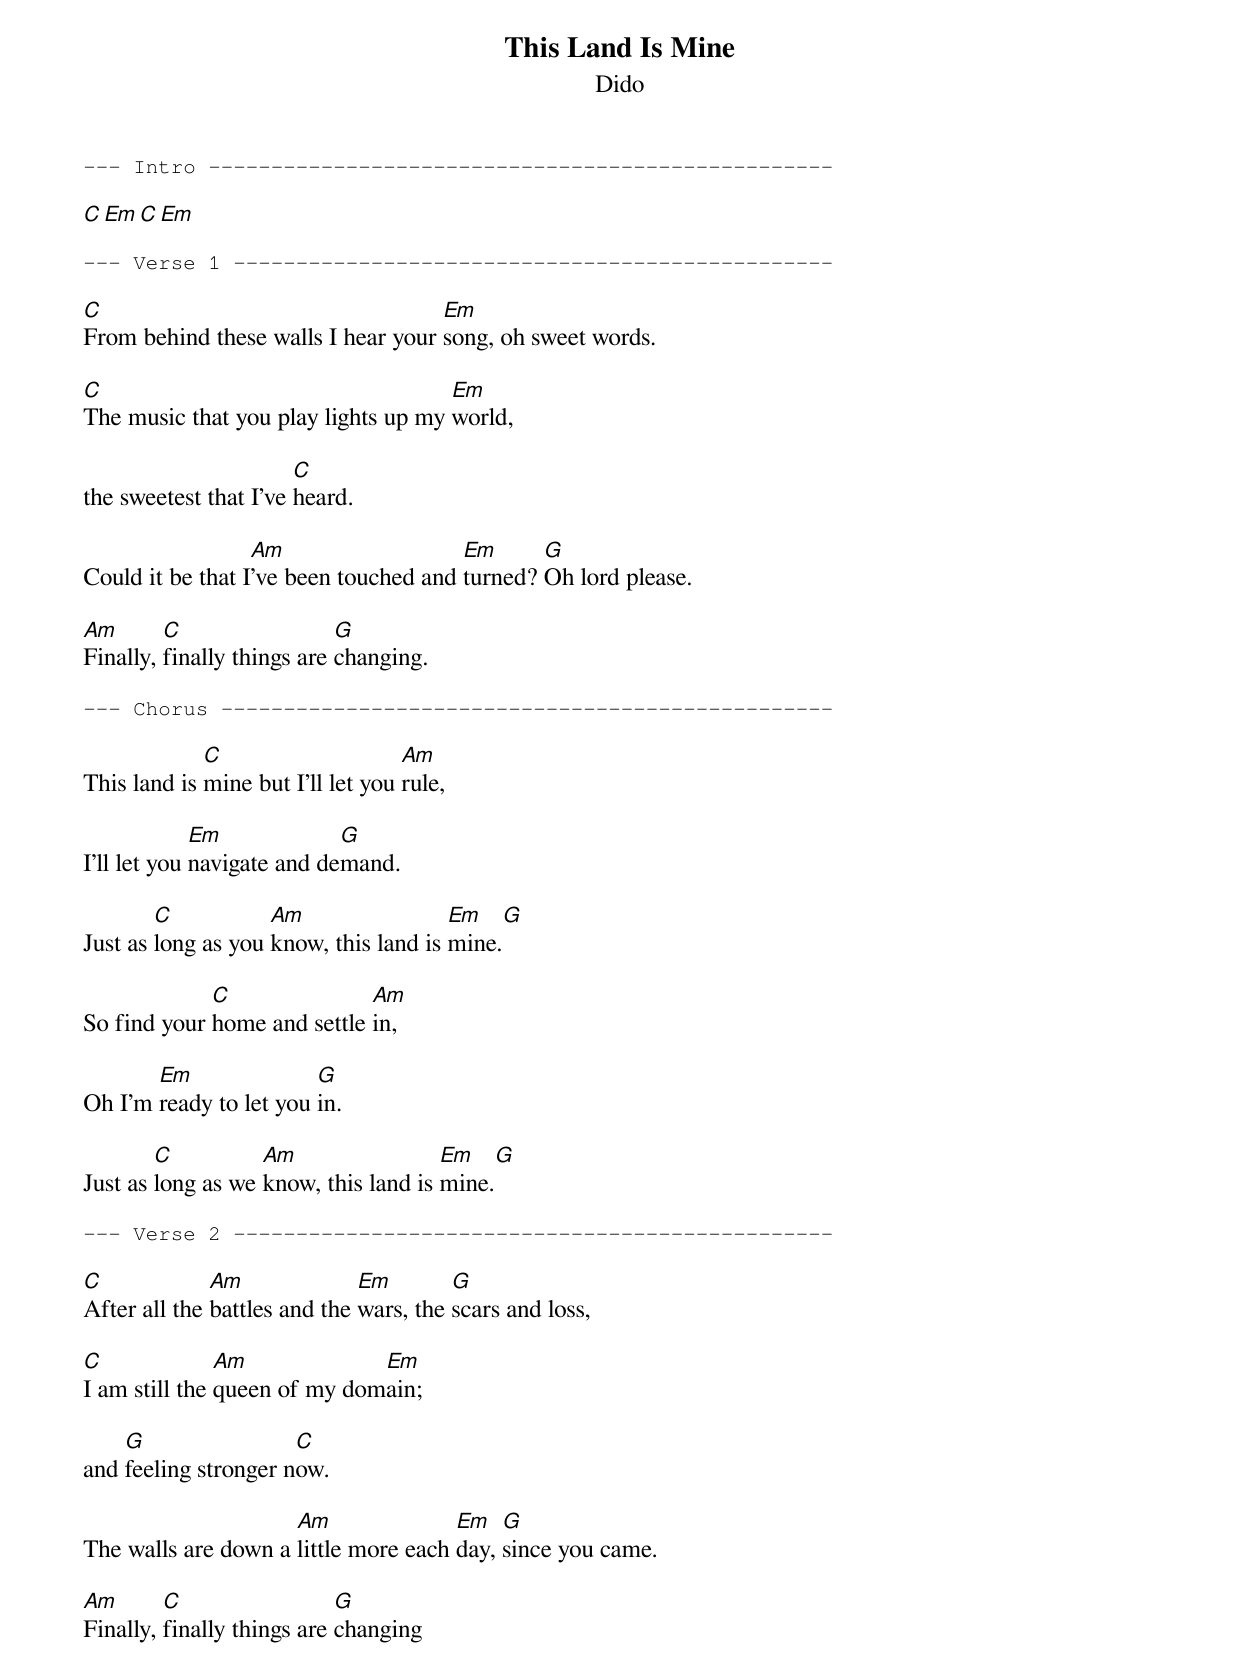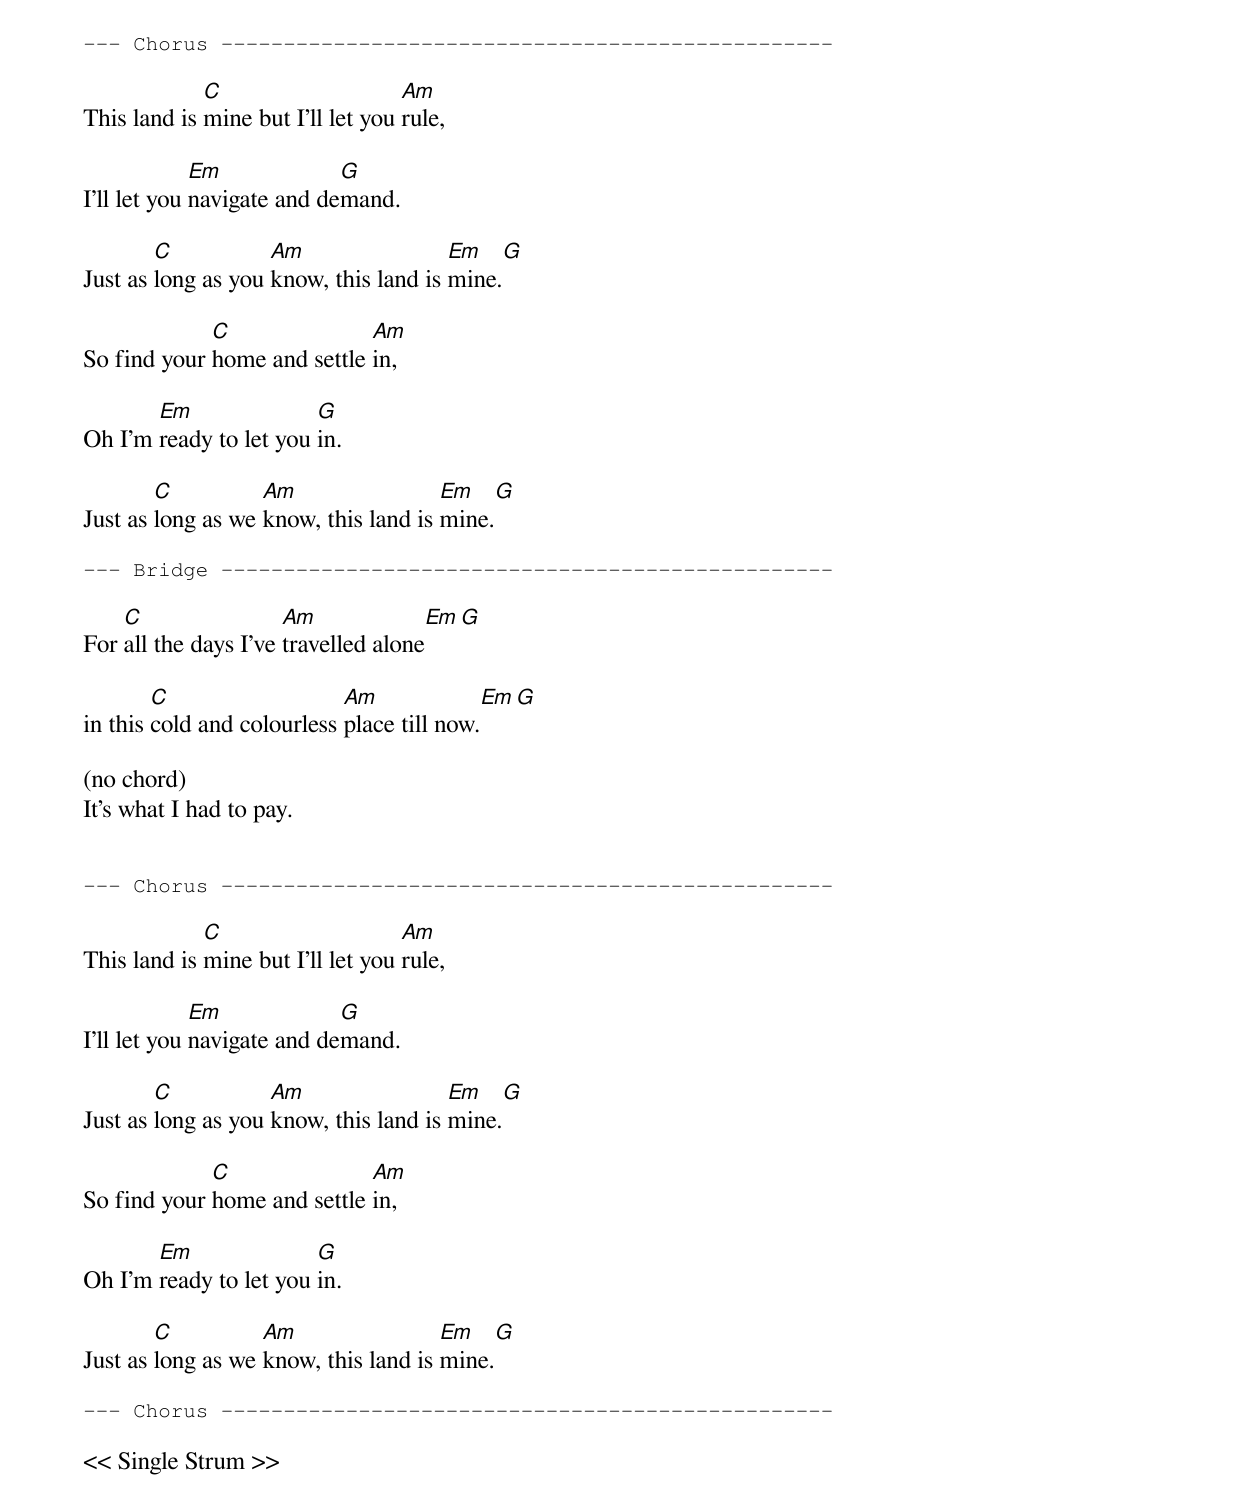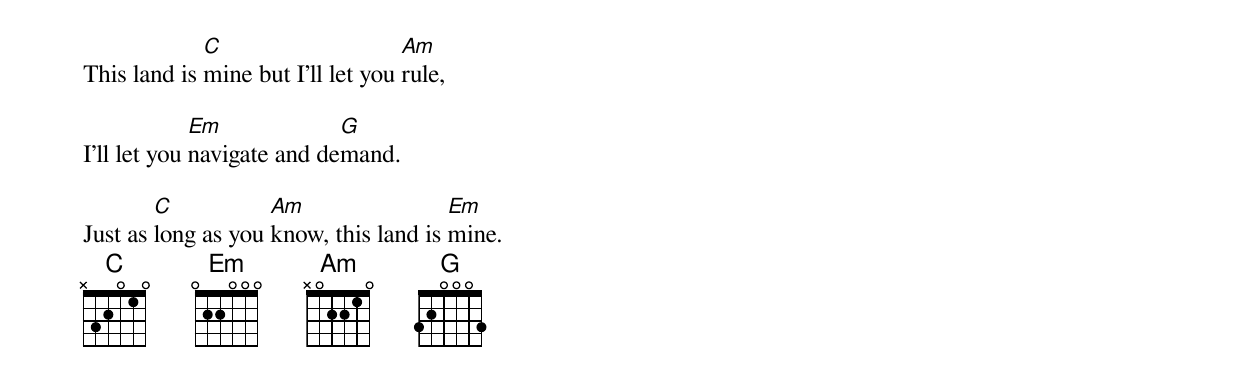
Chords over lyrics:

This Land Is Mine
Dido

--- Intro --------------------------------------------------

C Em C Em

--- Verse 1 ------------------------------------------------

C                                   Em
From behind these walls I hear your song, oh sweet words.

C                                    Em
The music that you play lights up my world,

                       C
the sweetest that I've heard.

                  Am                   Em      G
Could it be that I've been touched and turned? Oh lord please.

Am       C                  G
Finally, finally things are changing.

--- Chorus -------------------------------------------------

             C                     Am
This land is mine but I'll let you rule,

             Em             G
I'll let you navigate and demand.

        C           Am                 Em      G
Just as long as you know, this land is mine.

             C               Am
So find your home and settle in,

       Em               G
Oh I'm ready to let you in.

        C          Am                 Em        G
Just as long as we know, this land is mine.

--- Verse 2 ------------------------------------------------

C             Am              Em        G
After all the battles and the wars, the scars and loss,

C              Am             Em
I am still the queen of my domain;

    G                 C
and feeling stronger now.

                     Am               Em   G
The walls are down a little more each day, since you came.

Am       C                  G
Finally, finally things are changing

--- Chorus -------------------------------------------------

             C                     Am
This land is mine but I'll let you rule,

             Em             G
I'll let you navigate and demand.

        C           Am                 Em      G
Just as long as you know, this land is mine.

             C               Am
So find your home and settle in,

       Em               G
Oh I'm ready to let you in.

        C          Am                 Em        G
Just as long as we know, this land is mine.

--- Bridge -------------------------------------------------

    C                 Am                Em       G
For all the days I've travelled alone

        C                   Am                 Em       G
in this cold and colourless place till now.

(no chord)
It's what I had to pay.


--- Chorus -------------------------------------------------

             C                     Am
This land is mine but I'll let you rule,

             Em             G
I'll let you navigate and demand.

        C           Am                 Em      G
Just as long as you know, this land is mine.

             C               Am
So find your home and settle in,

       Em               G
Oh I'm ready to let you in.

        C          Am                 Em        G
Just as long as we know, this land is mine.

--- Chorus -------------------------------------------------

<< Single Strum >>

             C                     Am
This land is mine but I'll let you rule,

             Em             G
I'll let you navigate and demand.

        C           Am                 Em
Just as long as you know, this land is mine.
